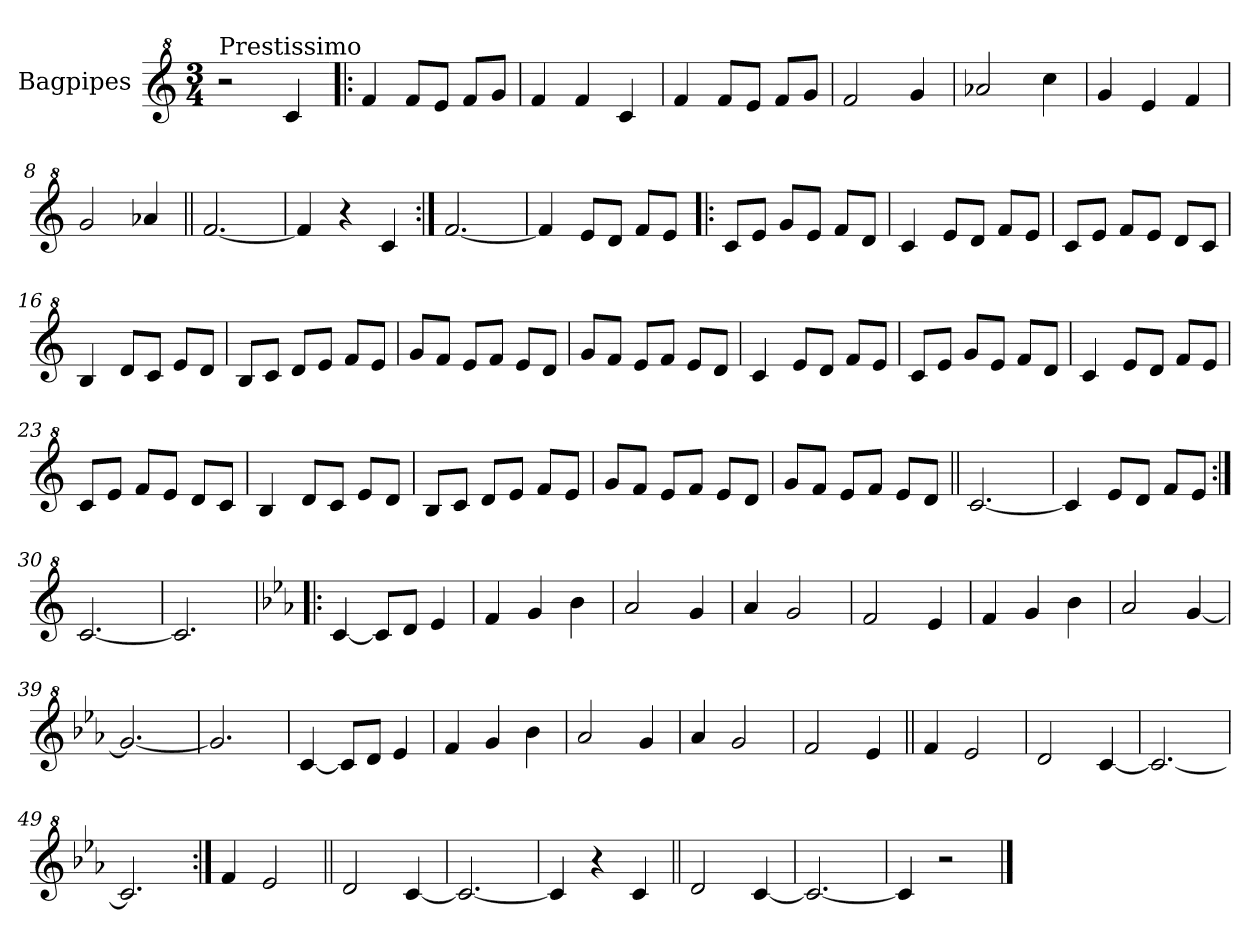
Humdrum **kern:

**kern
*part1
*staff1
*I"Bagpipes
*I'Bag
*clefG^2
*k[]
*C:
*M3/4
=1
!LO:TX:a:t=Prestissimo
2r
4cc/
=2!|:
4ff/
8ff/L
8ee/J
8ff/L
8gg/J
=3
4ff/
4ff/
4cc/
=4
4ff/
8ff/L
8ee/J
8ff/L
8gg/J
=5
2ff/
4gg/
=6
2aa-X/
4ccc\
=7
4gg/
4ee/
4ff/
=8
2gg/
4aa-X/
=9||
[2.ff/
=10
4ff/]
4r
4cc/
=11:|!
[2.ff/
=12
4ff/]
8ee/L
8dd/J
8ff/L
8ee/J
!!LO:LB:g=z
=13!|:
8cc/L
8ee/J
8gg/L
8ee/J
8ff/L
8dd/J
=14
4cc/
8ee/L
8dd/J
8ff/L
8ee/J
=15
8cc/L
8ee/J
8ff/L
8ee/J
8dd/L
8cc/J
=16
4b/
8dd/L
8cc/J
8ee/L
8dd/J
=17
8b/L
8cc/J
8dd/L
8ee/J
8ff/L
8ee/J
=18
8gg/L
8ff/J
8ee/L
8ff/J
8ee/L
8dd/J
=19
8gg/L
8ff/J
8ee/L
8ff/J
8ee/L
8dd/J
=20
4cc/
8ee/L
8dd/J
8ff/L
8ee/J
!!LO:LB:g=z
=21
8cc/L
8ee/J
8gg/L
8ee/J
8ff/L
8dd/J
=22
4cc/
8ee/L
8dd/J
8ff/L
8ee/J
=23
8cc/L
8ee/J
8ff/L
8ee/J
8dd/L
8cc/J
=24
4b/
8dd/L
8cc/J
8ee/L
8dd/J
=25
8b/L
8cc/J
8dd/L
8ee/J
8ff/L
8ee/J
=26
8gg/L
8ff/J
8ee/L
8ff/J
8ee/L
8dd/J
=27
8gg/L
8ff/J
8ee/L
8ff/J
8ee/L
8dd/J
=28||
[2.cc/
!!LO:LB:g=z
=29
4cc/]
8ee/L
8dd/J
8ff/L
8ee/J
=30:|!
[2.cc/
=31
2.cc/]
=32!|:
*k[b-e-a-]
*E-:
[4cc/
8cc/L]
8dd/J
4ee-/
=33
4ff/
4gg/
4bb-\
=34
2aa-/
4gg/
=35
4aa-/
2gg/
=36
2ff/
4ee-/
=37
4ff/
4gg/
4bb-\
=38
2aa-/
[4gg/
=39
2.gg/_
=40
2.gg/]
=41
[4cc/
8cc/L]
8dd/J
4ee-/
!!LO:LB:g=z
=42
4ff/
4gg/
4bb-\
=43
2aa-/
4gg/
=44
4aa-/
2gg/
=45
2ff/
4ee-/
=46||
4ff/
2ee-/
=47
2dd/
[4cc/
=48
2.cc/_
=49
2.cc/]
=50:|!
4ff/
2ee-/
=51||
2dd/
[4cc/
=52
2.cc/_
=53
4cc/]
4r
4cc/
=54||
2dd/
[4cc/
=55
2.cc/_
=56
4cc/]
2r
==
*-
